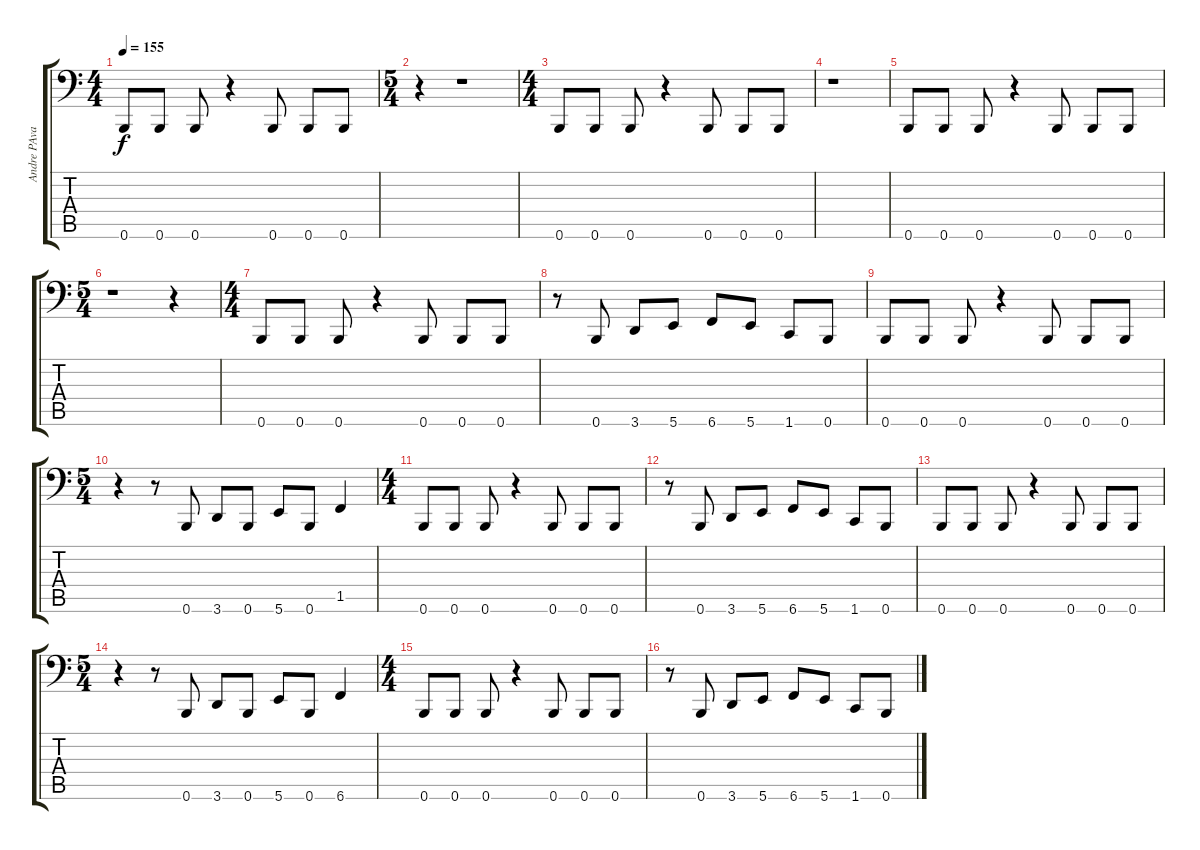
\track ("Andre PAvani" "Andre PAva") {instrument electricbassfinger}
\staff {score tabs}
\tuning (C3 G2 D2 A1 E1 B0) {hide}
\ts (4 4)
\tempo 155
\clef f4
\ks c
0.6.8{dy f instrument electricbassfinger} 0.6.8 0.6.8 r.4 0.6.8 0.6.8 0.6.8 |
\ts (5 4)
r.4 r.1 |
\ts (4 4)
0.6.8 0.6.8 0.6.8 r.4 0.6.8 0.6.8 0.6.8 |
r.1 |
0.6.8 0.6.8 0.6.8 r.4 0.6.8 0.6.8 0.6.8 |
\ts (5 4)
r.1 r.4 |
\ts (4 4)
0.6.8 0.6.8 0.6.8 r.4 0.6.8 0.6.8 0.6.8 |
r.8 0.6.8 3.6.8 5.6.8 6.6.8 5.6.8 1.6.8 0.6.8 |
0.6.8 0.6.8 0.6.8 r.4 0.6.8 0.6.8 0.6.8 |
\ts (5 4)
r.4 r.8 0.6.8 3.6.8 0.6.8 5.6.8 0.6.8 1.5.4 |
\ts (4 4)
0.6.8 0.6.8 0.6.8 r.4 0.6.8 0.6.8 0.6.8 |
r.8 0.6.8 3.6.8 5.6.8 6.6.8 5.6.8 1.6.8 0.6.8 |
0.6.8 0.6.8 0.6.8 r.4 0.6.8 0.6.8 0.6.8 |
\ts (5 4)
r.4 r.8 0.6.8 3.6.8 0.6.8 5.6.8 0.6.8 6.6.4 |
\ts (4 4)
0.6.8 0.6.8 0.6.8 r.4 0.6.8 0.6.8 0.6.8 |
r.8 0.6.8 3.6.8 5.6.8 6.6.8 5.6.8 1.6.8 0.6.8
